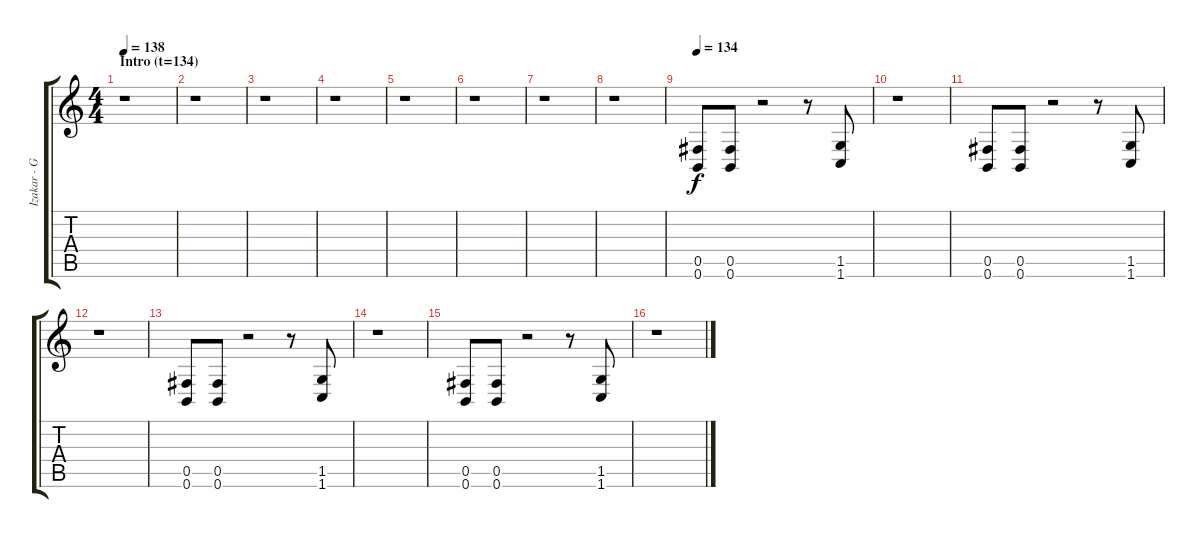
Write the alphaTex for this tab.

\track ("Izakar - Guitare" "Izakar - G") {instrument distortionguitar}
\staff {score tabs}
\tuning (Db4 Ab3 E3 B2 Gb2 B1) {hide}
\ts (4 4)
\section ("" "Intro (t=134)")
\tempo 138
\tempo 134
\tempo 138
\clef g2
\ks c
r.1{dy f instrument distortionguitar} |
r.1 |
r.1 |
r.1 |
r.1 |
r.1 |
r.1 |
r.1 |
\section ("" "")
\tempo 134
(0.5 0.6).8{volume 12 balance 2 instrument distortionguitar} (0.5 0.6).8 r.2 r.8 (1.5 1.6).8 |
r.1 |
(0.5 0.6).8 (0.5 0.6).8 r.2 r.8 (1.5 1.6).8 |
r.1 |
(0.5 0.6).8 (0.5 0.6).8 r.2 r.8 (1.5 1.6).8 |
r.1 |
(0.5 0.6).8 (0.5 0.6).8 r.2 r.8 (1.5 1.6).8 |
r.1
